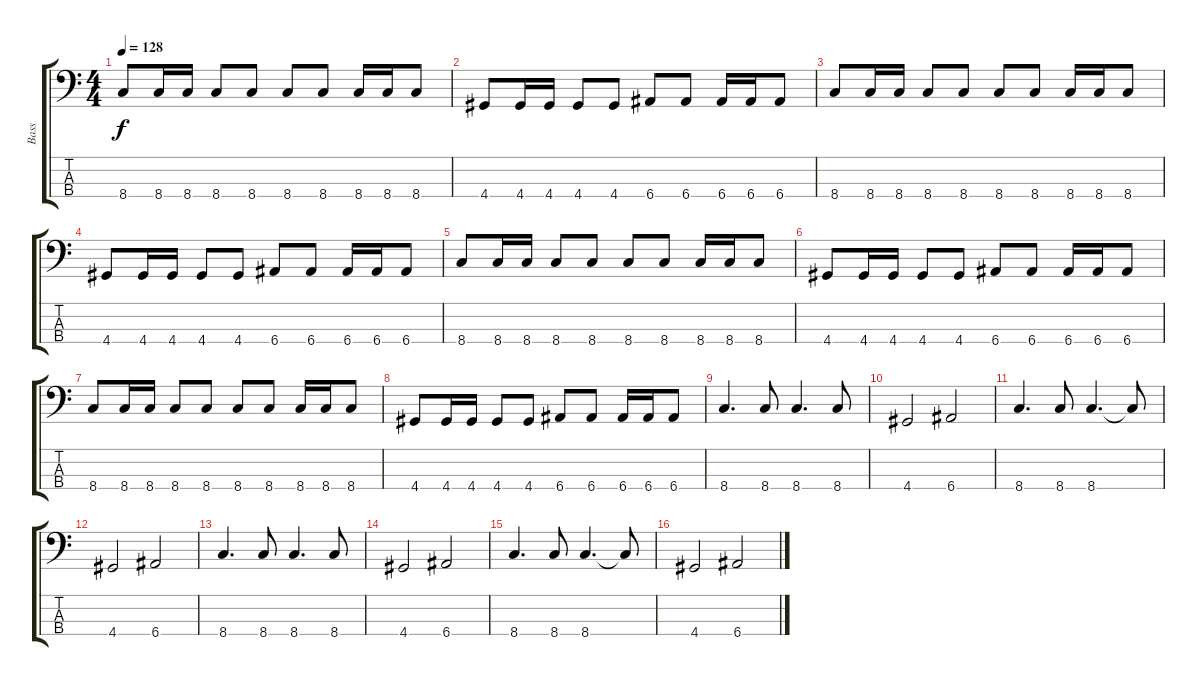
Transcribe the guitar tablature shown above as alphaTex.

\track ("Bass" "Bass") {instrument electricbassfinger}
\staff {score tabs}
\tuning (G2 D2 A1 E1) {hide}
\ts (4 4)
\tempo 128
\clef f4
\ks c
8.4.8{dy f} 8.4.16 8.4.16 8.4.8 8.4.8 8.4.8 8.4.8 8.4.16 8.4.16 8.4.8 |
4.4.8 4.4.16 4.4.16 4.4.8 4.4.8 6.4.8 6.4.8 6.4.16 6.4.16 6.4.8 |
8.4.8 8.4.16 8.4.16 8.4.8 8.4.8 8.4.8 8.4.8 8.4.16 8.4.16 8.4.8 |
4.4.8 4.4.16 4.4.16 4.4.8 4.4.8 6.4.8 6.4.8 6.4.16 6.4.16 6.4.8 |
8.4.8 8.4.16 8.4.16 8.4.8 8.4.8 8.4.8 8.4.8 8.4.16 8.4.16 8.4.8 |
4.4.8 4.4.16 4.4.16 4.4.8 4.4.8 6.4.8 6.4.8 6.4.16 6.4.16 6.4.8 |
8.4.8 8.4.16 8.4.16 8.4.8 8.4.8 8.4.8 8.4.8 8.4.16 8.4.16 8.4.8 |
4.4.8 4.4.16 4.4.16 4.4.8 4.4.8 6.4.8 6.4.8 6.4.16 6.4.16 6.4.8 |
8.4.4{d} 8.4.8 8.4.4{d} 8.4.8 |
4.4.2 6.4.2 |
8.4.4{d} 8.4.8 8.4.4{d} 8.4{t}.8 |
4.4.2 6.4.2 |
8.4.4{d} 8.4.8 8.4.4{d} 8.4.8 |
4.4.2 6.4.2 |
8.4.4{d} 8.4.8 8.4.4{d} 8.4{t}.8 |
4.4.2 6.4.2
